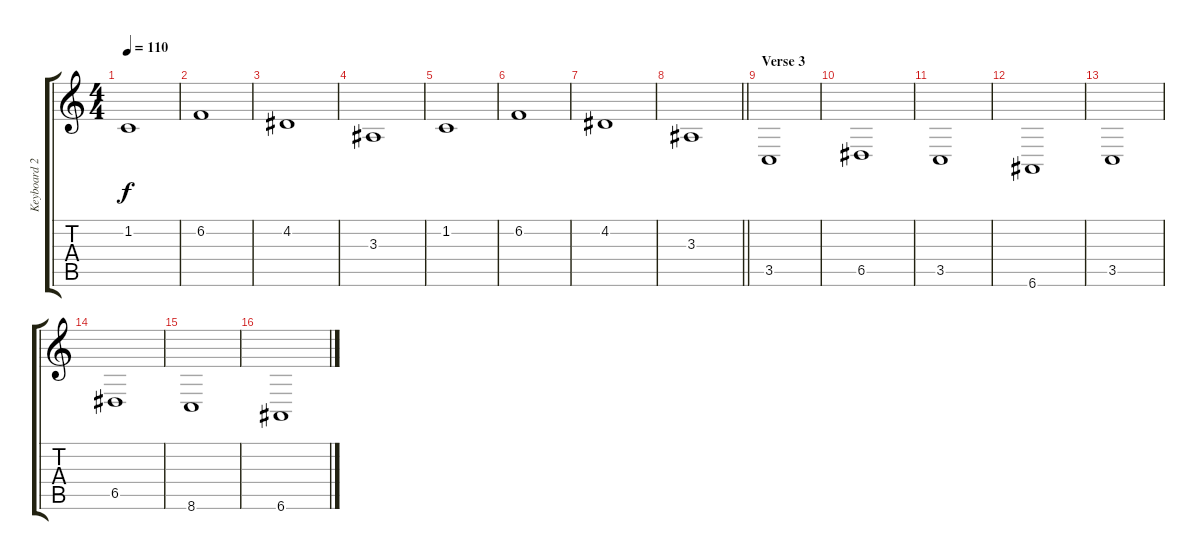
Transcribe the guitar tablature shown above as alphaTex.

\track ("Keyboard 2 (Low)" "Keyboard 2") {instrument stringensemble2}
\staff {score tabs}
\tuning (E4 B3 G3 D3 A2 E2) {hide}
\ts (4 4)
\tempo 110
\clef g2
\ks c
1.2.1{dy f} |
6.2.1 |
4.2.1 |
3.3.1 |
1.2.1 |
6.2.1 |
4.2.1 |
\barLineRight lightlight
3.3.1 |
\section ("" "Verse 3")
3.5.1 |
6.5.1 |
3.5.1 |
6.6.1 |
3.5.1 |
6.5.1 |
8.6.1 |
6.6.1
